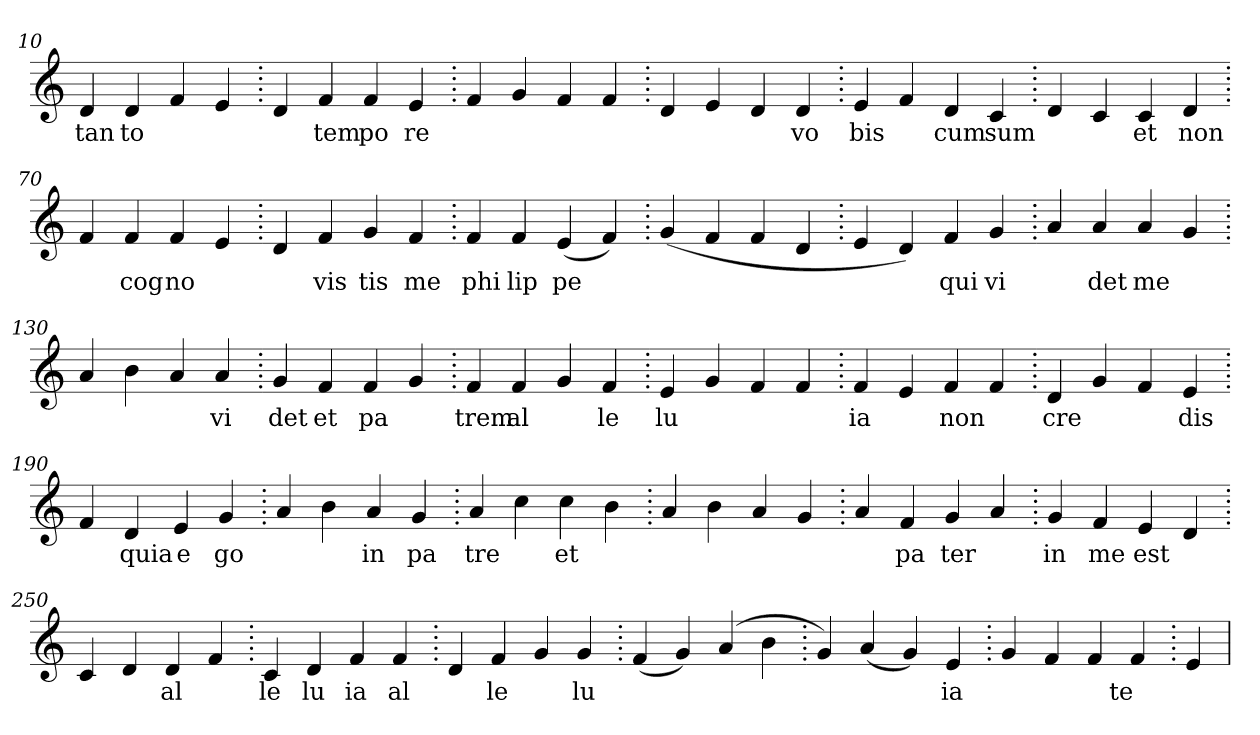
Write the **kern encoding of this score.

**kern	**text
*part1	*part1
*staff1	*staff1
*clefG2	*
=10.	=10.
4d	tan
4d	to
4f	.
4e	.
=20.	=20.
4d	.
4f	tem
4f	po
4e	re
=30.	=30.
4f	.
4g	.
4f	.
4f	.
=40.	=40.
4d	.
4e	.
4d	.
4d	vo
=50.	=50.
4e	bis
4f	.
4d	cum
4c	sum
=60.	=60.
4d	.
4c	.
4c	et
4d	non
=70.	=70.
4f	.
4f	cog
4f	no
4e	.
=80.	=80.
4d	.
4f	vis
4g	tis
4f	me
=90.	=90.
4f	phi
4f	lip
(>4e	pe
4f)	.
=100.	=100.
(>4g	.
4f	.
4f	.
4d	.
=110.	=110.
4e	.
4d)	.
4f	qui
4g	vi
=120.	=120.
4a	.
4a	det
4a	me
4g	.
=130.	=130.
4a	.
4b	.
4a	.
4a	vi
=140.	=140.
4g	det
4f	et
4f	pa
4g	.
=150.	=150.
4f	trem
4f	al
4g	.
4f	le
=160.	=160.
4e	lu
4g	.
4f	.
4f	.
=170.	=170.
4f	ia
4e	.
4f	non
4f	.
=180.	=180.
4d	cre
4g	.
4f	.
4e	dis
=190.	=190.
4f	.
4d	quia
4e	e
4g	go
=200.	=200.
4a	.
4b	.
4a	in
4g	pa
=210.	=210.
4a	tre
4cc	.
4cc	et
4b	.
=220.	=220.
4a	.
4b	.
4a	.
4g	.
=230.	=230.
4a	.
4f	pa
4g	ter
4a	.
=240.	=240.
4g	in
4f	me
4e	est
4d	.
=250.	=250.
4c	.
4d	.
4d	al
4f	.
=260.	=260.
4c	le
4d	lu
4f	ia
4f	al
=270.	=270.
4d	.
4f	le
4g	.
4g	lu
=280.	=280.
(>4f	.
4g)	.
(>4a	.
4b	.
=290.	=290.
4g)	.
(>4a	.
4g)	.
4e	ia
=300.	=300.
4g	.
4f	.
4f	.
4f	te
=310.	=310.
4e	.
=	=
*-	*-
